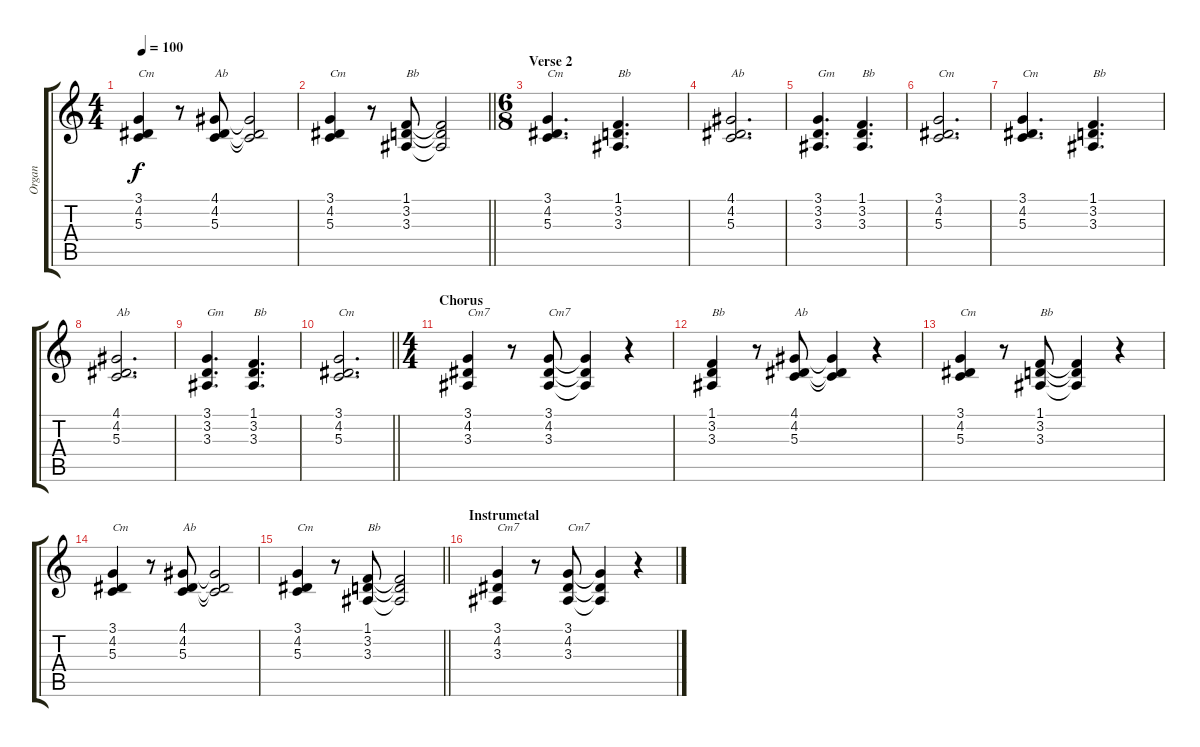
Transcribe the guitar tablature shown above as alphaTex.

\track ("Organ" "Organ") {instrument drawbarorgan}
\staff {score tabs}
\tuning (E4 B3 G3 D3 A2 E2) {hide}
\ts (4 4)
\tempo 100
\clef g2
\ks c
(3.1 4.2 5.3).4{txt "Cm" dy f} r.8 (4.1 4.2 5.3).8{txt "Ab"} (4.1{t} 4.2{t} 5.3{t}).2 |
\barLineRight lightlight
(3.1 4.2 5.3).4{txt "Cm"} r.8 (1.1 3.2 3.3).8{txt "Bb"} (1.1{t} 3.2{t} 3.3{t}).2 |
\ts (6 8)
\section ("" "Verse 2")
(3.1 4.2 5.3).4{d txt "Cm"} (1.1 3.2 3.3).4{d txt "Bb"} |
(4.1 4.2 5.3).2{d txt "Ab"} |
(3.1 3.2 3.3).4{d txt "Gm"} (1.1 3.2 3.3).4{d txt "Bb"} |
(3.1 4.2 5.3).2{d txt "Cm"} |
(3.1 4.2 5.3).4{d txt "Cm"} (1.1 3.2 3.3).4{d txt "Bb"} |
(4.1 4.2 5.3).2{d txt "Ab"} |
(3.1 3.2 3.3).4{d txt "Gm"} (1.1 3.2 3.3).4{d txt "Bb"} |
\barLineRight lightlight
(3.1 4.2 5.3).2{d txt "Cm"} |
\ts (4 4)
\section ("" "Chorus")
(3.1 4.2 3.3).4{txt "Cm7"} r.8 (3.1 4.2 3.3).8{txt "Cm7"} (3.1{t} 4.2{t} 3.3{t}).4 r.4 |
(1.1 3.2 3.3).4{txt "Bb"} r.8 (4.1 4.2 5.3).8{txt "Ab"} (4.1{t} 4.2{t} 5.3{t}).4 r.4 |
(3.1 4.2 5.3).4{txt "Cm"} r.8 (1.1 3.2 3.3).8{txt "Bb"} (1.1{t} 3.2{t} 3.3{t}).4 r.4 |
(3.1 4.2 5.3).4{txt "Cm"} r.8 (4.1 4.2 5.3).8{txt "Ab"} (4.1{t} 4.2{t} 5.3{t}).2 |
\barLineRight lightlight
(3.1 4.2 5.3).4{txt "Cm"} r.8 (1.1 3.2 3.3).8{txt "Bb"} (1.1{t} 3.2{t} 3.3{t}).2 |
\section ("" "Instrumetal")
(3.1 4.2 3.3).4{txt "Cm7"} r.8 (3.1 4.2 3.3).8{txt "Cm7"} (3.1{t} 4.2{t} 3.3{t}).4 r.4
